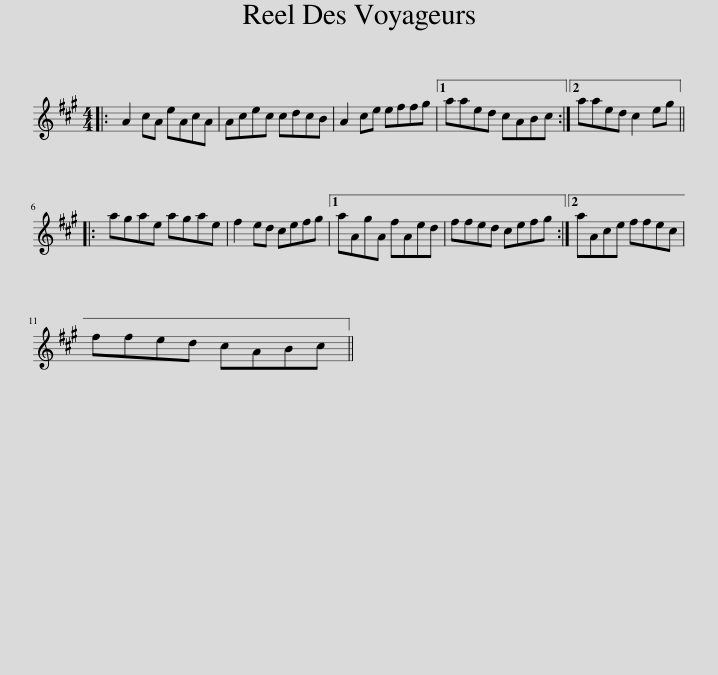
X:1
L:1/8
M:4/4
I:linebreak $
K:A
V:1 treble
V:1
|: A2 cA eAcA | Acec cdcB | A2 ce effg |1 aaed cABc :|2 aaed c2 eg |:$ %5
 agae agae | f2 ed cefg |1 aAgA fAed | ffed cefg :|2 aAce ffec |$ %10
 ffed cABc || %11
